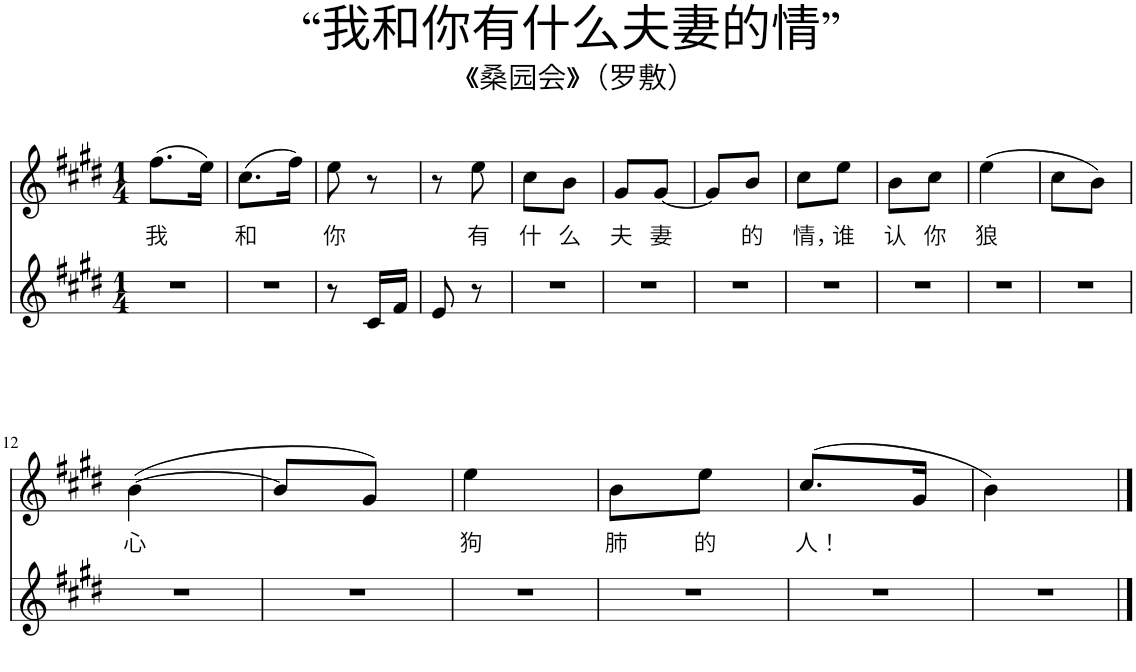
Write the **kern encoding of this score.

**kern	**kern	**text
*part2	*part1	*part1
*staff2	*staff1	*staff1
*I"Piano	*I"Piano	*
*I'Pno	*I'Pno	*
*clefG2	*clefG2	*
*k[f#c#g#d#]	*k[f#c#g#d#]	*
*M1/4	*M1/4	*
=1	=1	=1
!	!	!LO:LY:b
4r	(8.ff#\L	我
.	16ee\Jk)	.
=2	=2	=2
!	!	!LO:LY:b
4r	(8.cc#\L	和
.	16ff#\Jk)	.
=3	=3	=3
!	!	!LO:LY:b
8r	8ee\	你
16c#/LL	8r	.
16f#/JJ	.	.
=4	=4	=4
8e/	8r	.
!	!	!LO:LY:b
8r	8ee\	有
=5	=5	=5
!	!	!LO:LY:b
4r	8cc#\L	什
!	!	!LO:LY:b
.	8b\J	么
=6	=6	=6
!	!	!LO:LY:b
4r	8g#/L	夫
!	!	!LO:LY:b
.	[8g#/J	妻
=7	=7	=7
4r	8g#/L]	.
!	!	!LO:LY:b
.	8b/J	的
=8	=8	=8
!	!	!LO:LY:b
4r	8cc#\L	情，
!	!	!LO:LY:b
.	8ee\J	谁
=9	=9	=9
!	!	!LO:LY:b
4r	8b\L	认
!	!	!LO:LY:b
.	8cc#\J	你
=10	=10	=10
!	!	!LO:LY:b
4r	(4ee\	狼
=11	=11	=11
4r	8cc#\L	.
.	8b\J)	.
!!LO:LB:g=z
=12	=12	=12
!	!	!LO:LY:b
4r	([4b\	心
=13	=13	=13
4r	8b/L]	.
.	8g#/J)	.
=14	=14	=14
!	!	!LO:LY:b
4r	4ee\	狗
=15	=15	=15
!	!	!LO:LY:b
4r	8b\L	肺
!	!	!LO:LY:b
.	8ee\J	的
=16	=16	=16
!	!	!LO:LY:b
4r	(8.cc#/L	人！
.	16g#/Jk	.
=17	=17	=17
4r	4b\)	.
==	==	==
*-	*-	*-
